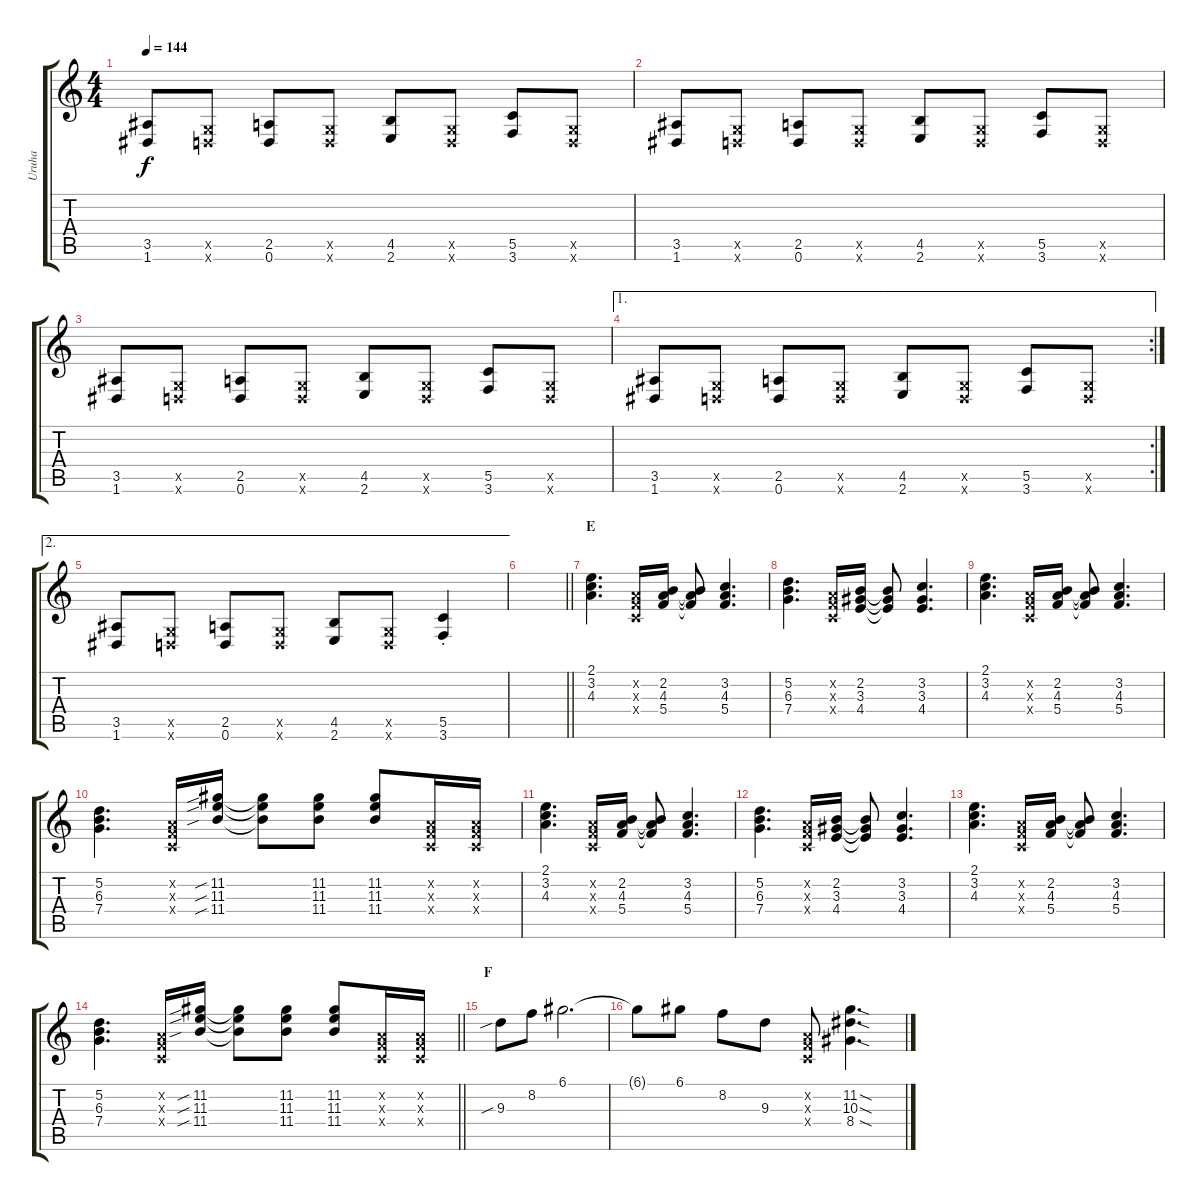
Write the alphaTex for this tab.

\track ("Uruha" "Uruha") {instrument distortionguitar}
\staff {score tabs}
\tuning (D4 A3 F3 C3 G2 D2) {hide}
\ts (4 4)
\tempo 144
\clef g2
\ks c
(3.5 1.6).8{dy f} (0.5{x} 0.6{x}).8 (2.5 0.6).8 (0.5{x} 0.6{x}).8 (4.5 2.6).8 (0.5{x} 0.6{x}).8 (5.5 3.6).8 (0.5{x} 0.6{x}).8 |
(3.5 1.6).8 (0.5{x} 0.6{x}).8 (2.5 0.6).8 (0.5{x} 0.6{x}).8 (4.5 2.6).8 (0.5{x} 0.6{x}).8 (5.5 3.6).8 (0.5{x} 0.6{x}).8 |
(3.5 1.6).8 (0.5{x} 0.6{x}).8 (2.5 0.6).8 (0.5{x} 0.6{x}).8 (4.5 2.6).8 (0.5{x} 0.6{x}).8 (5.5 3.6).8 (0.5{x} 0.6{x}).8 |
\ae 1
\rc 2
(3.5 1.6).8 (0.5{x} 0.6{x}).8 (2.5 0.6).8 (0.5{x} 0.6{x}).8 (4.5 2.6).8 (0.5{x} 0.6{x}).8 (5.5 3.6).8 (0.5{x} 0.6{x}).8 |
\ae 2
(3.5 1.6).8 (0.5{x} 0.6{x}).8 (2.5 0.6).8 (0.5{x} 0.6{x}).8 (4.5 2.6).8 (0.5{x} 0.6{x}).8 (5.5{st} 3.6).4 |
\barLineRight lightlight
|
\section ("" "E")
(2.1 3.2 4.3).4{d} (0.2{x} 0.3{x} 0.4{x}).16 (2.2 4.3 5.4).16 (2.2{t} 4.3{t} 5.4{t}).8 (3.2 4.3 5.4).4{d} |
(5.2 6.3 7.4).4{d} (0.2{x} 0.3{x} 0.4{x}).16 (2.2 3.3 4.4).16 (2.2{t} 3.3{t} 4.4{t}).8 (3.2 3.3 4.4).4{d} |
(2.1 3.2 4.3).4{d} (0.2{x} 0.3{x} 0.4{x}).16 (2.2 4.3 5.4).16 (2.2{t} 4.3{t} 5.4{t}).8 (3.2 4.3 5.4).4{d} |
(5.2 6.3 7.4).4{d} (0.2{x} 0.3{x} 0.4{x}).16 (11.2{sib} 11.3{sib} 11.4{sib}).16 (11.2{t} 11.3{t} 11.4{t}).8 (11.2 11.3 11.4).8 (11.2 11.3 11.4).8 (0.2{x} 0.3{x} 0.4{x}).16 (0.2{x} 0.3{x} 0.4{x}).16 |
(2.1 3.2 4.3).4{d} (0.2{x} 0.3{x} 0.4{x}).16 (2.2 4.3 5.4).16 (2.2{t} 4.3{t} 5.4{t}).8 (3.2 4.3 5.4).4{d} |
(5.2 6.3 7.4).4{d} (0.2{x} 0.3{x} 0.4{x}).16 (2.2 3.3 4.4).16 (2.2{t} 3.3{t} 4.4{t}).8 (3.2 3.3 4.4).4{d} |
(2.1 3.2 4.3).4{d} (0.2{x} 0.3{x} 0.4{x}).16 (2.2 4.3 5.4).16 (2.2{t} 4.3{t} 5.4{t}).8 (3.2 4.3 5.4).4{d} |
\barLineRight lightlight
(5.2 6.3 7.4).4{d} (0.2{x} 0.3{x} 0.4{x}).16 (11.2{sib} 11.3{sib} 11.4{sib}).16 (11.2{t} 11.3{t} 11.4{t}).8 (11.2 11.3 11.4).8 (11.2 11.3 11.4).8 (0.2{x} 0.3{x} 0.4{x}).16 (0.2{x} 0.3{x} 0.4{x}).16 |
\section ("" "F")
9.3{sib}.8 8.2.8 6.1.2{d} |
6.1{t}.8 6.1.8 8.2.8 9.3.8 (0.2{x} 0.3{x} 0.4{x}).8 (11.2{sod} 10.3{sod} 8.4{sod}).4{d}
